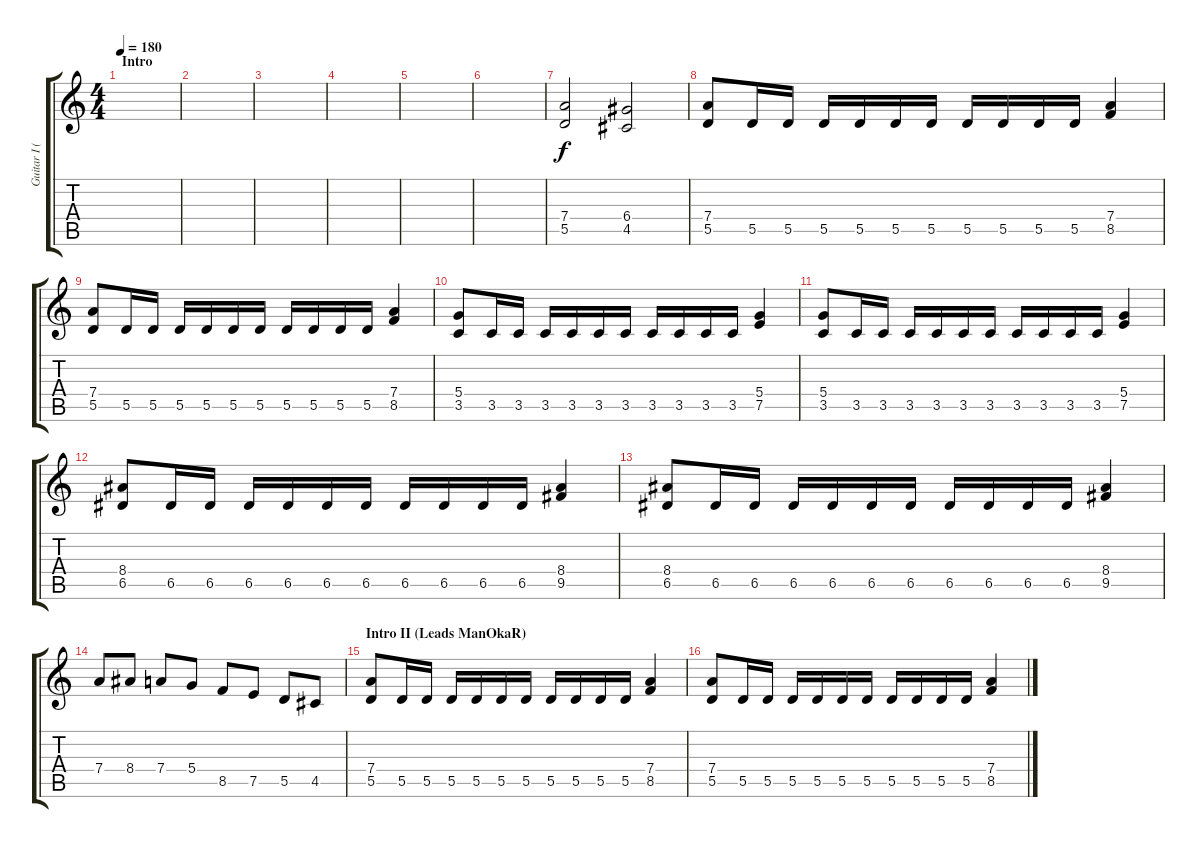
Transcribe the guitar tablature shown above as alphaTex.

\track ("Guitar I (Kuzya)" "Guitar I (") {instrument distortionguitar}
\staff {score tabs}
\tuning (E4 B3 G3 D3 A2 E2) {hide}
\ts (4 4)
\section ("" "Intro ")
\tempo 180
\clef g2
\ks c
|
|
|
|
|
|
(7.4 5.5).2{volume 11} (6.4 4.5).2 |
(7.4 5.5).8 5.5.16 5.5.16 5.5.16 5.5.16 5.5.16 5.5.16 5.5.16 5.5.16 5.5.16 5.5.16 (7.4 8.5).4 |
(7.4 5.5).8 5.5.16 5.5.16 5.5.16 5.5.16 5.5.16 5.5.16 5.5.16 5.5.16 5.5.16 5.5.16 (7.4 8.5).4 |
(5.4 3.5).8 3.5.16 3.5.16 3.5.16 3.5.16 3.5.16 3.5.16 3.5.16 3.5.16 3.5.16 3.5.16 (5.4 7.5).4 |
(5.4 3.5).8 3.5.16 3.5.16 3.5.16 3.5.16 3.5.16 3.5.16 3.5.16 3.5.16 3.5.16 3.5.16 (5.4 7.5).4 |
(8.4 6.5).8 6.5.16 6.5.16 6.5.16 6.5.16 6.5.16 6.5.16 6.5.16 6.5.16 6.5.16 6.5.16 (8.4 9.5).4 |
(8.4 6.5).8 6.5.16 6.5.16 6.5.16 6.5.16 6.5.16 6.5.16 6.5.16 6.5.16 6.5.16 6.5.16 (8.4 9.5).4 |
7.4.8 8.4.8 7.4.8 5.4.8 8.5.8 7.5.8 5.5.8 4.5.8 |
\section ("" "Intro II (Leads ManOkaR)")
(7.4 5.5).8{volume 16} 5.5.16 5.5.16 5.5.16 5.5.16 5.5.16 5.5.16 5.5.16 5.5.16 5.5.16 5.5.16 (7.4 8.5).4 |
(7.4 5.5).8 5.5.16 5.5.16 5.5.16 5.5.16 5.5.16 5.5.16 5.5.16 5.5.16 5.5.16 5.5.16 (7.4 8.5).4
